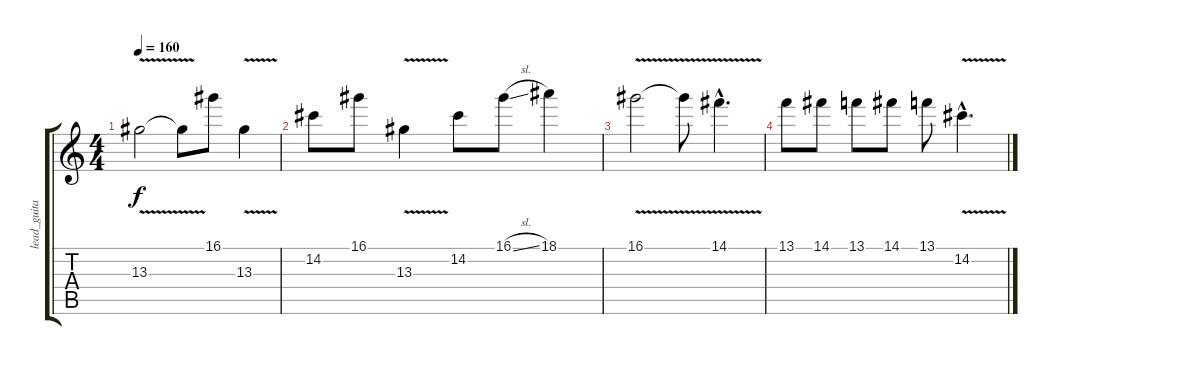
\track ("lead_guitar" "lead_guita") {instrument distortionguitar}
\staff {score tabs}
\tuning (E4 B3 G3 D3 A2 E2) {hide}
\ts (4 4)
\tempo 160
\clef g2
\ks c
13.3{v}.2{dy f} 13.3{t}.8 16.1.8 13.3{v}.4 |
14.2.8 16.1.8 13.3{v}.4 14.2.8 16.1{sl}.8 18.1.4 |
16.1{v}.2 16.1{t}.8 14.1{v hac}.4{d} |
13.1.8 14.1.8 13.1.8 14.1.8 13.1.8 14.2{v hac}.4{d}
